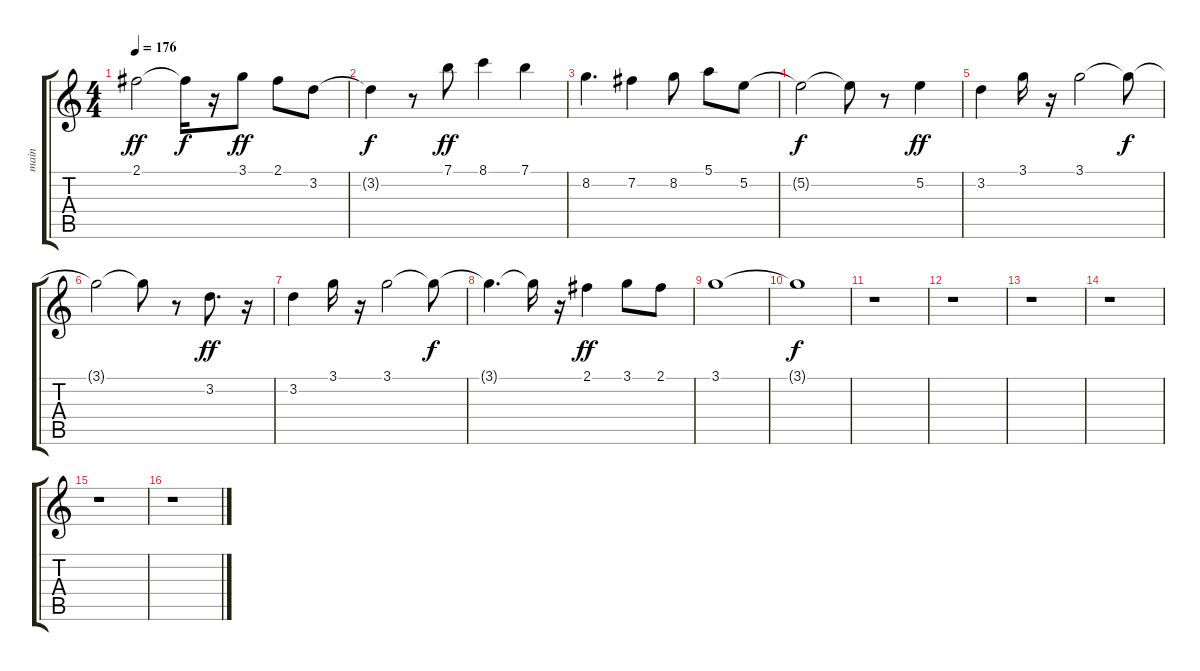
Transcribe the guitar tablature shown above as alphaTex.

\track ("main" "main") {instrument overdrivenguitar}
\staff {score tabs}
\tuning (E4 B3 G3 D3 A2 E2) {hide}
\ts (4 4)
\tempo 176
\clef g2
\ks c
2.1.2{dy ff} 2.1{t}.16{dy f} r.16 3.1.8{dy ff} 2.1.8 3.2.8 |
3.2{t}.4{dy f} r.8 7.1.8{dy ff} 8.1.4 7.1.4 |
8.2.4{d} 7.2.4 8.2.8 5.1.8 5.2.8 |
5.2{t}.2{dy f} 5.2{t}.8 r.8 5.2.4{dy ff} |
3.2.4 3.1.16 r.16 3.1.2 3.1{t}.8{dy f} |
3.1{t}.2 3.1{t}.8 r.8 3.2.8{d dy ff} r.16 |
3.2.4 3.1.16 r.16 3.1.2 3.1{t}.8{dy f} |
3.1{t}.4{d} 3.1{t}.16 r.16 2.1.4{dy ff} 3.1.8 2.1.8 |
3.1.1 |
3.1{t}.1{dy f} |
r.1 |
r.1 |
r.1 |
r.1 |
r.1 |
r.1
